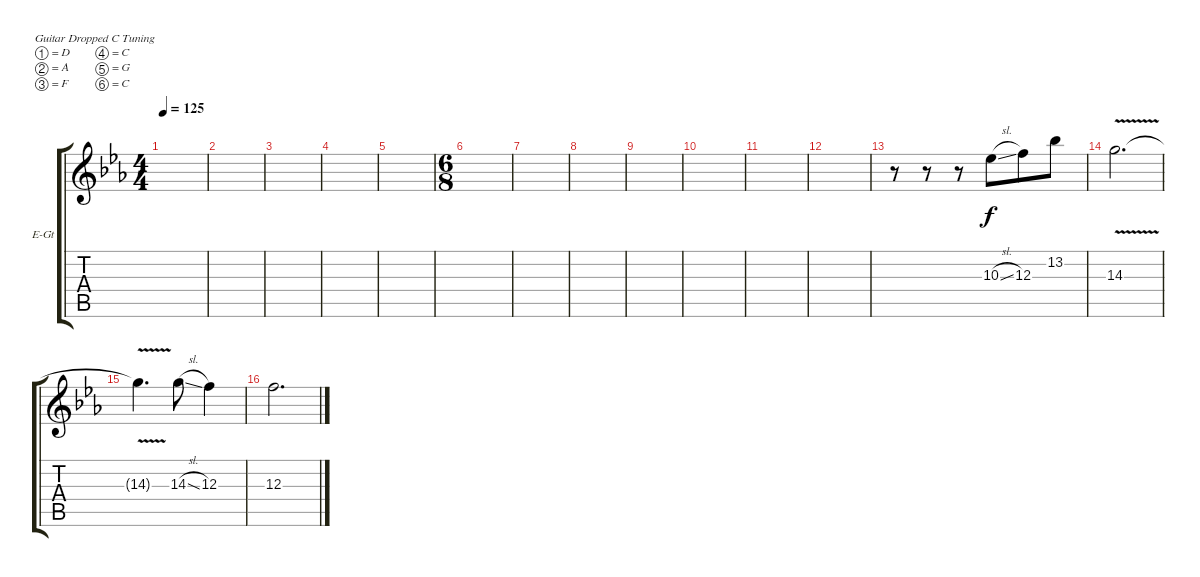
\bracketExtendMode groupsimilarinstruments
\firstSystemTrackNameOrientation horizontal
\otherSystemsTrackNameOrientation horizontal
\track ("Electric Guitar" "E-Gt") {instrument distortionguitar}
\staff {score tabs}
\tuning (D4 A3 F3 C3 G2 C2)
\ts (4 4)
\tempo 125
\clef g2
\ks cminor
|
|
|
|
|
\ts (6 8)
|
|
|
|
|
|
|
r.8 r.8 r.8 10.3{sl}.8 12.3.8 13.2.8 |
14.3{v}.2{d} |
14.3{v t}.4{d} 14.3{sl}.8 12.3.4 |
12.3.2{d}
